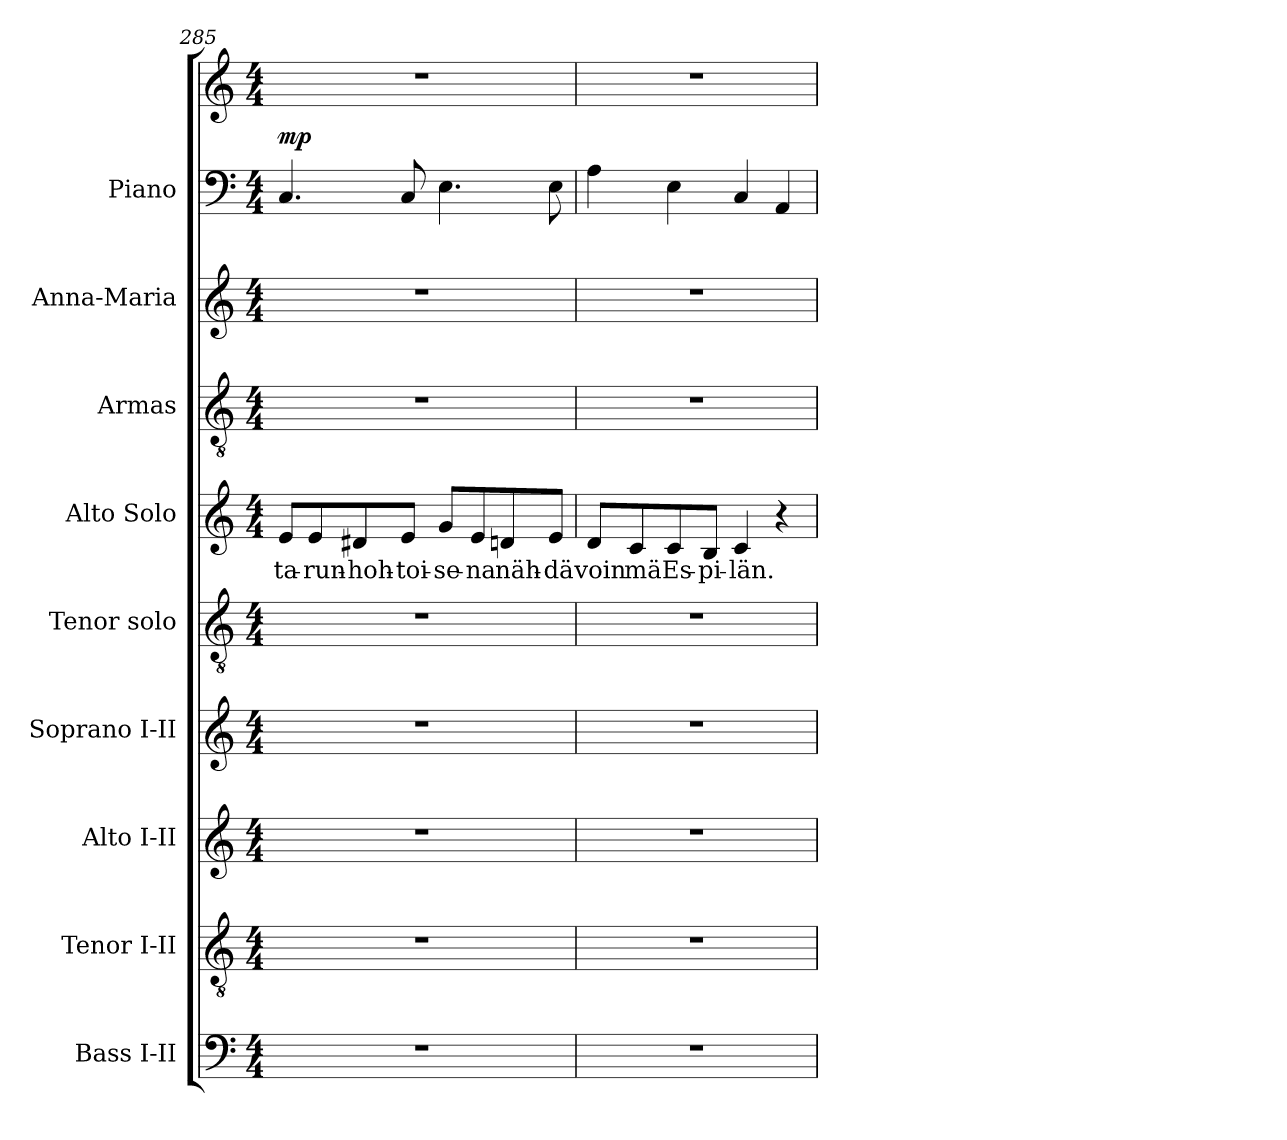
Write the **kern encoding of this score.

**kern	**kern	**kern	**kern	**kern	**kern	**text	**kern	**kern	**kern	**kern	**dynam
*part9	*part8	*part7	*part6	*part5	*part4	*part4	*part3	*part2	*part1	*part1	*part1
*staff10	*staff9	*staff8	*staff7	*staff6	*staff5	*staff5	*staff4	*staff3	*staff2	*staff1	*staff1/2
*I"Bass I-II	*I"Tenor I-II	*I"Alto I-II	*I"Soprano I-II	*I"Tenor solo	*I"Alto Solo	*	*I"Armas	*I"Anna-Maria	*I"Piano	*	*
*I'B.	*I'T.	*I'A.	*I'S.	*I'T. Solo	*I'A. Solo	*	*I'Armas	*I'A-M	*I'Pno.	*	*
!!LO:LB:g=z
*clefF4	*clefGv2	*clefG2	*clefG2	*clefGv2	*clefG2	*	*clefGv2	*clefG2	*clefF4	*clefG2	*
*	*ITrd7c12	*	*	*ITrd7c12	*	*	*ITrd7c12	*	*	*	*
*k[]	*k[]	*k[]	*k[]	*k[]	*k[]	*	*k[]	*k[]	*k[]	*k[]	*
*C:	*C:	*C:	*C:	*C:	*C:	*	*C:	*C:	*C:	*C:	*
*M4/4	*M4/4	*M4/4	*M4/4	*M4/4	*M4/4	*	*M4/4	*M4/4	*M4/4	*M4/4	*
=285	=285	=285	=285	=285	=285	=285	=285	=285	=285	=285	=285
!	!	!	!	!	!	!LO:LY:b:color=#000000	!	!	!	!	!
1r	1r	1r	1r	1r	8ei/L	ta-	1r	1r	4.Ci/	1r	mp
!	!	!	!	!	!	!LO:LY:b:color=#000000	!	!	!	!	!
.	.	.	.	.	8ei/	-run-	.	.	.	.	.
!	!	!	!	!	!	!LO:LY:b:color=#000000	!	!	!	!	!
.	.	.	.	.	8d#Xi/	-hoh-	.	.	.	.	.
!	!	!	!	!	!	!LO:LY:b:color=#000000	!	!	!	!	!
.	.	.	.	.	8ei/J	-toi-	.	.	8Ci/	.	.
!	!	!	!	!	!	!LO:LY:b:color=#000000	!	!	!	!	!
.	.	.	.	.	8gi/L	-se-	.	.	4.Ei\	.	.
!	!	!	!	!	!	!LO:LY:b:color=#000000	!	!	!	!	!
.	.	.	.	.	8ei/	-na	.	.	.	.	.
!	!	!	!	!	!	!LO:LY:b:color=#000000	!	!	!	!	!
.	.	.	.	.	8dni/	näh-	.	.	.	.	.
!	!	!	!	!	!	!LO:LY:b:color=#000000	!	!	!	!	!
.	.	.	.	.	8ei/J	-dä	.	.	8Ei\	.	.
=286	=286	=286	=286	=286	=286	=286	=286	=286	=286	=286	=286
!	!	!	!	!	!	!LO:LY:b:color=#000000	!	!	!	!	!
1r	1r	1r	1r	1r	8di/L	voin	1r	1r	4Ai\	1r	.
!	!	!	!	!	!	!LO:LY:b:color=#000000	!	!	!	!	!
.	.	.	.	.	8ci/	mä	.	.	.	.	.
!	!	!	!	!	!	!LO:LY:b:color=#000000	!	!	!	!	!
.	.	.	.	.	8ci/	Es-	.	.	4Ei\	.	.
!	!	!	!	!	!	!LO:LY:b:color=#000000	!	!	!	!	!
.	.	.	.	.	8Bi/J	-pi-	.	.	.	.	.
!	!	!	!	!	!	!LO:LY:b:color=#000000	!	!	!	!	!
.	.	.	.	.	4ci/	-län.	.	.	4Ci/	.	.
.	.	.	.	.	4r	.	.	.	4AAi/	.	.
=	=	=	=	=	=	=	=	=	=	=	=
*-	*-	*-	*-	*-	*-	*-	*-	*-	*-	*-	*-
